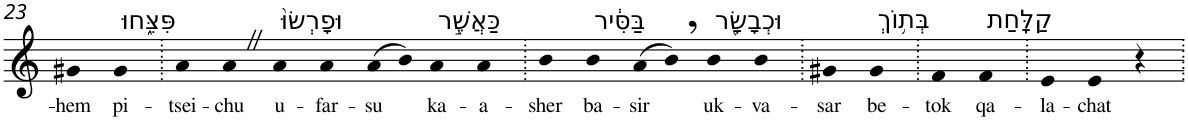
**kern	**text
*part1	*part1
*staff1	*staff1
*I"Piano	*
*I'Pno	*
!!LO:PB:g=z
*clefG2	*
*k[]	*
=23	=23
!	!LO:LY:b
4g#X	-hem
!LO:TX:a:t=פִּצֵּ֑חוּ	!
!	!LO:LY:b
4g#	pi-
=24.	=24.
!	!LO:LY:b
4a	-tsei-
!	!LO:LY:b
4aZ	-chu
!LO:TX:a:t=וּפָרְשׂוּ֙	!
!	!LO:LY:b
4a	u-
!	!LO:LY:b
4a	-far-
!	!LO:LY:b
(>8a	-su
8b)	.
!LO:TX:a:t=כַּאֲשֶׁ֣ר	!
!	!LO:LY:b
4a	ka-
!	!LO:LY:b
4a	-a-
=25.	=25.
!	!LO:LY:b
4b	-sher
!LO:TX:a:t=בַּסִּ֔יר	!
!	!LO:LY:b
4b	ba-
!	!LO:LY:b
(>8a	-sir
8b,)	.
!LO:TX:a:t=וּכְבָשָׂ֖ר	!
!	!LO:LY:b
4b	uk-
!	!LO:LY:b
4b	-va-
=26.	=26.
!	!LO:LY:b
4g#X	-sar
!LO:TX:a:t=בְּת֥וֹךְ	!
!	!LO:LY:b
4g#	be-
=27.	=27.
!	!LO:LY:b
4f	-tok
!LO:TX:a:t=קַלָּֽחַת	!
!	!LO:LY:b
4f	qa-
=28.	=28.
!	!LO:LY:b
4e	-la-
!	!LO:LY:b
4e	-chat
4r	.
=.	=.
*-	*-
